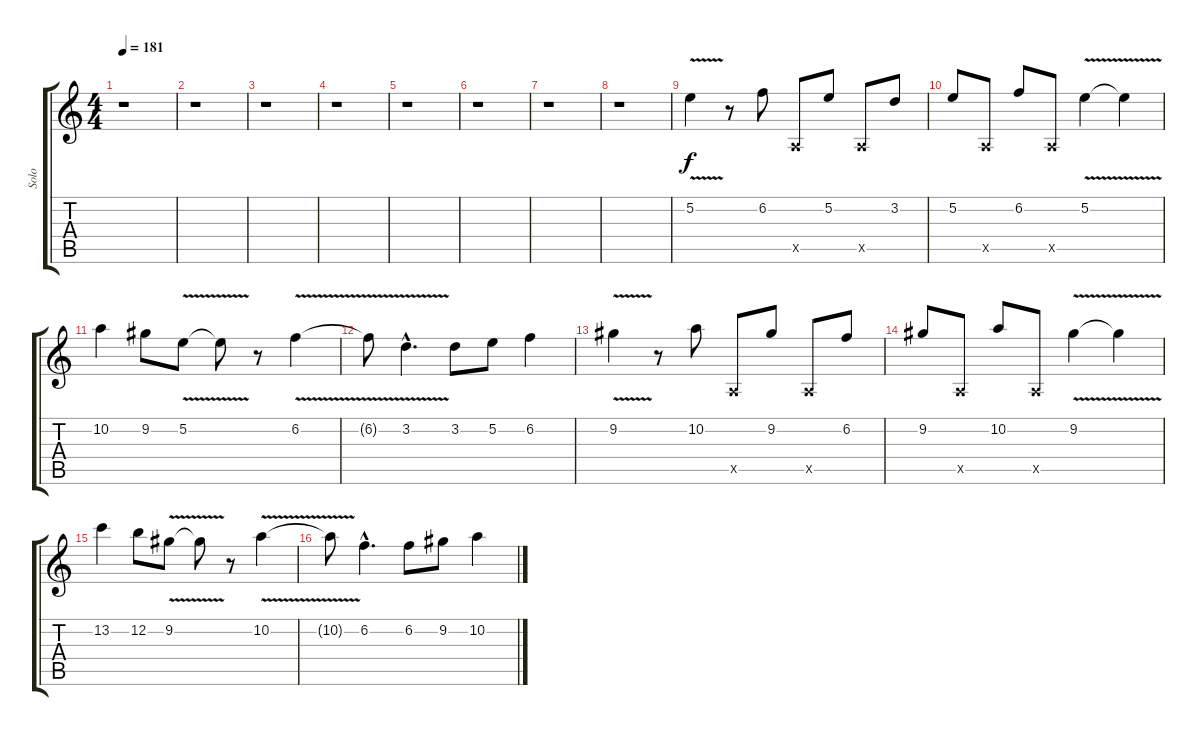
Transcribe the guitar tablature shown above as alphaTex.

\track ("Solo" "Solo") {instrument distortionguitar}
\staff {score tabs}
\tuning (E4 B3 G3 D3 A2 E2) {hide}
\ts (4 4)
\tempo 181
\clef g2
\ks c
r.1{dy f} |
r.1 |
r.1 |
r.1 |
r.1 |
r.1 |
r.1 |
r.1 |
5.2{v}.4 r.8 6.2.8 0.5{x}.8 5.2.8 0.5{x}.8 3.2.8 |
5.2.8 0.5{x}.8 6.2.8 0.5{x}.8 5.2{v}.4 5.2{t}.4 |
10.2.4 9.2.8 5.2{v}.8 5.2{t}.8 r.8 6.2{v}.4 |
6.2{t}.8 3.2{v hac}.4{d} 3.2.8 5.2.8 6.2.4 |
9.2{v}.4 r.8 10.2.8 0.5{x}.8 9.2.8 0.5{x}.8 6.2.8 |
9.2.8 0.5{x}.8 10.2.8 0.5{x}.8 9.2{v}.4 9.2{t}.4 |
13.2.4 12.2.8 9.2{v}.8 9.2{t}.8 r.8 10.2{v}.4 |
10.2{t}.8 6.2{hac}.4{d} 6.2.8 9.2.8 10.2.4
